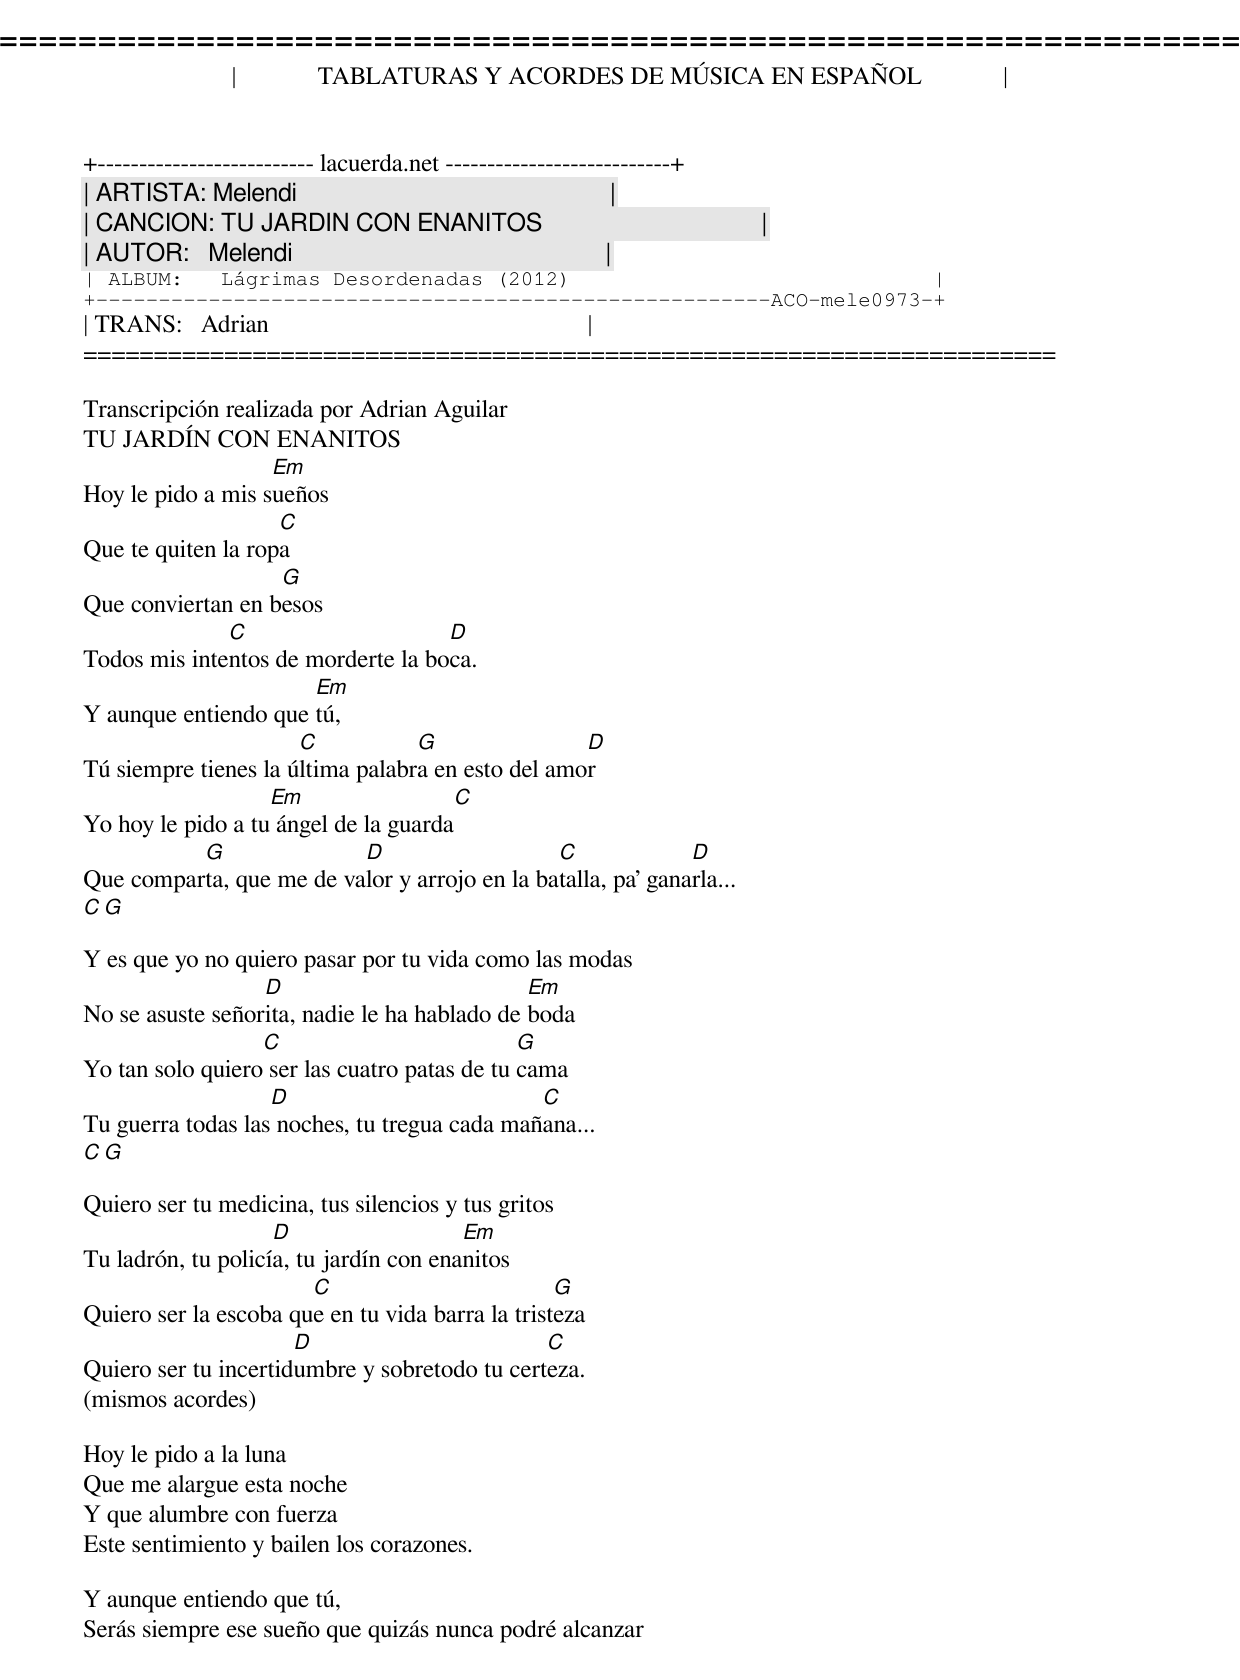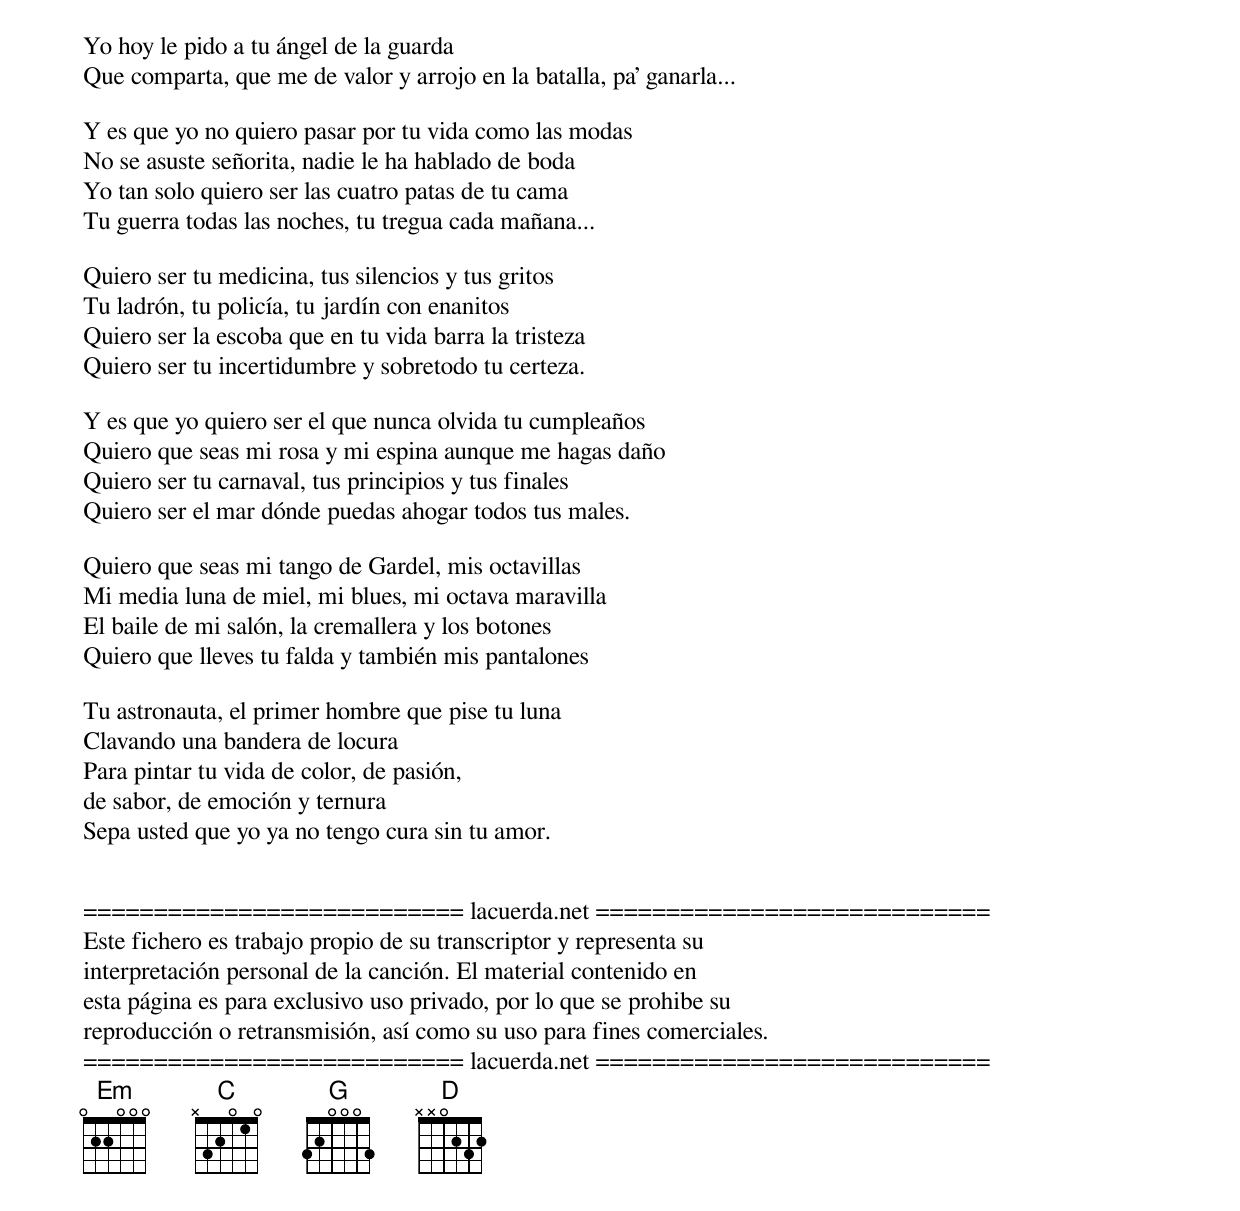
=====================================================================
|             TABLATURAS Y ACORDES DE MÚSICA EN ESPAÑOL             |
+-------------------------- lacuerda.net ---------------------------+
| ARTISTA: Melendi                                                  |
| CANCION: TU JARDIN CON ENANITOS                                   |
| AUTOR:   Melendi                                                  |
| ALBUM:   Lágrimas Desordenadas (2012)                             |
+------------------------------------------------------ACO-mele0973-+
| TRANS:   Adrian                                                   |
=====================================================================

Transcripción realizada por Adrian Aguilar
TU JARDÍN CON ENANITOS
                   Em
Hoy le pido a mis sueños
                    C
Que te quiten la ropa
                   G
Que conviertan en besos
              C                     D
Todos mis intentos de morderte la boca.
                      Em
Y aunque entiendo que tú,
                      C           G                D
Tú siempre tienes la última palabra en esto del amor
                   Em                  C
Yo hoy le pido a tu ángel de la guarda
          G               D                    C              D
Que comparta, que me de valor y arrojo en la batalla, pa ganarla...
                         C                          G

Y es que yo no quiero pasar por tu vida como las modas
                  D                           Em
No se asuste señorita, nadie le ha hablado de boda
                  C                           G
Yo tan solo quiero ser las cuatro patas de tu cama
                   D                          C
Tu guerra todas las noches, tu tregua cada mañana...
                 C                             G

Quiero ser tu medicina, tus silencios y tus gritos
                    D                   Em
Tu ladrón, tu policía, tu jardín con enanitos
                       C                          G
Quiero ser la escoba que en tu vida barra la tristeza
                      D                        C
Quiero ser tu incertidumbre y sobretodo tu certeza.
(mismos acordes)

Hoy le pido a la luna
Que me alargue esta noche
Y que alumbre con fuerza
Este sentimiento y bailen los corazones.

Y aunque entiendo que tú,
Serás siempre ese sueño que quizás nunca podré alcanzar
Yo hoy le pido a tu ángel de la guarda
Que comparta, que me de valor y arrojo en la batalla, pa ganarla...

Y es que yo no quiero pasar por tu vida como las modas
No se asuste señorita, nadie le ha hablado de boda
Yo tan solo quiero ser las cuatro patas de tu cama
Tu guerra todas las noches, tu tregua cada mañana...

Quiero ser tu medicina, tus silencios y tus gritos
Tu ladrón, tu policía, tu jardín con enanitos
Quiero ser la escoba que en tu vida barra la tristeza
Quiero ser tu incertidumbre y sobretodo tu certeza.

Y es que yo quiero ser el que nunca olvida tu cumpleaños
Quiero que seas mi rosa y mi espina aunque me hagas daño
Quiero ser tu carnaval, tus principios y tus finales
Quiero ser el mar dónde puedas ahogar todos tus males.

Quiero que seas mi tango de Gardel, mis octavillas
Mi media luna de miel, mi blues, mi octava maravilla
El baile de mi salón, la cremallera y los botones
Quiero que lleves tu falda y también mis pantalones

Tu astronauta, el primer hombre que pise tu luna
Clavando una bandera de locura
Para pintar tu vida de color, de pasión,
de sabor, de emoción y ternura
Sepa usted que yo ya no tengo cura sin tu amor.


=========================== lacuerda.net ============================
Este fichero es trabajo propio de su transcriptor y representa su
interpretación personal de la canción. El material contenido en
esta página es para exclusivo uso privado, por lo que se prohibe su
reproducción o retransmisión, así como su uso para fines comerciales.
=========================== lacuerda.net ============================
